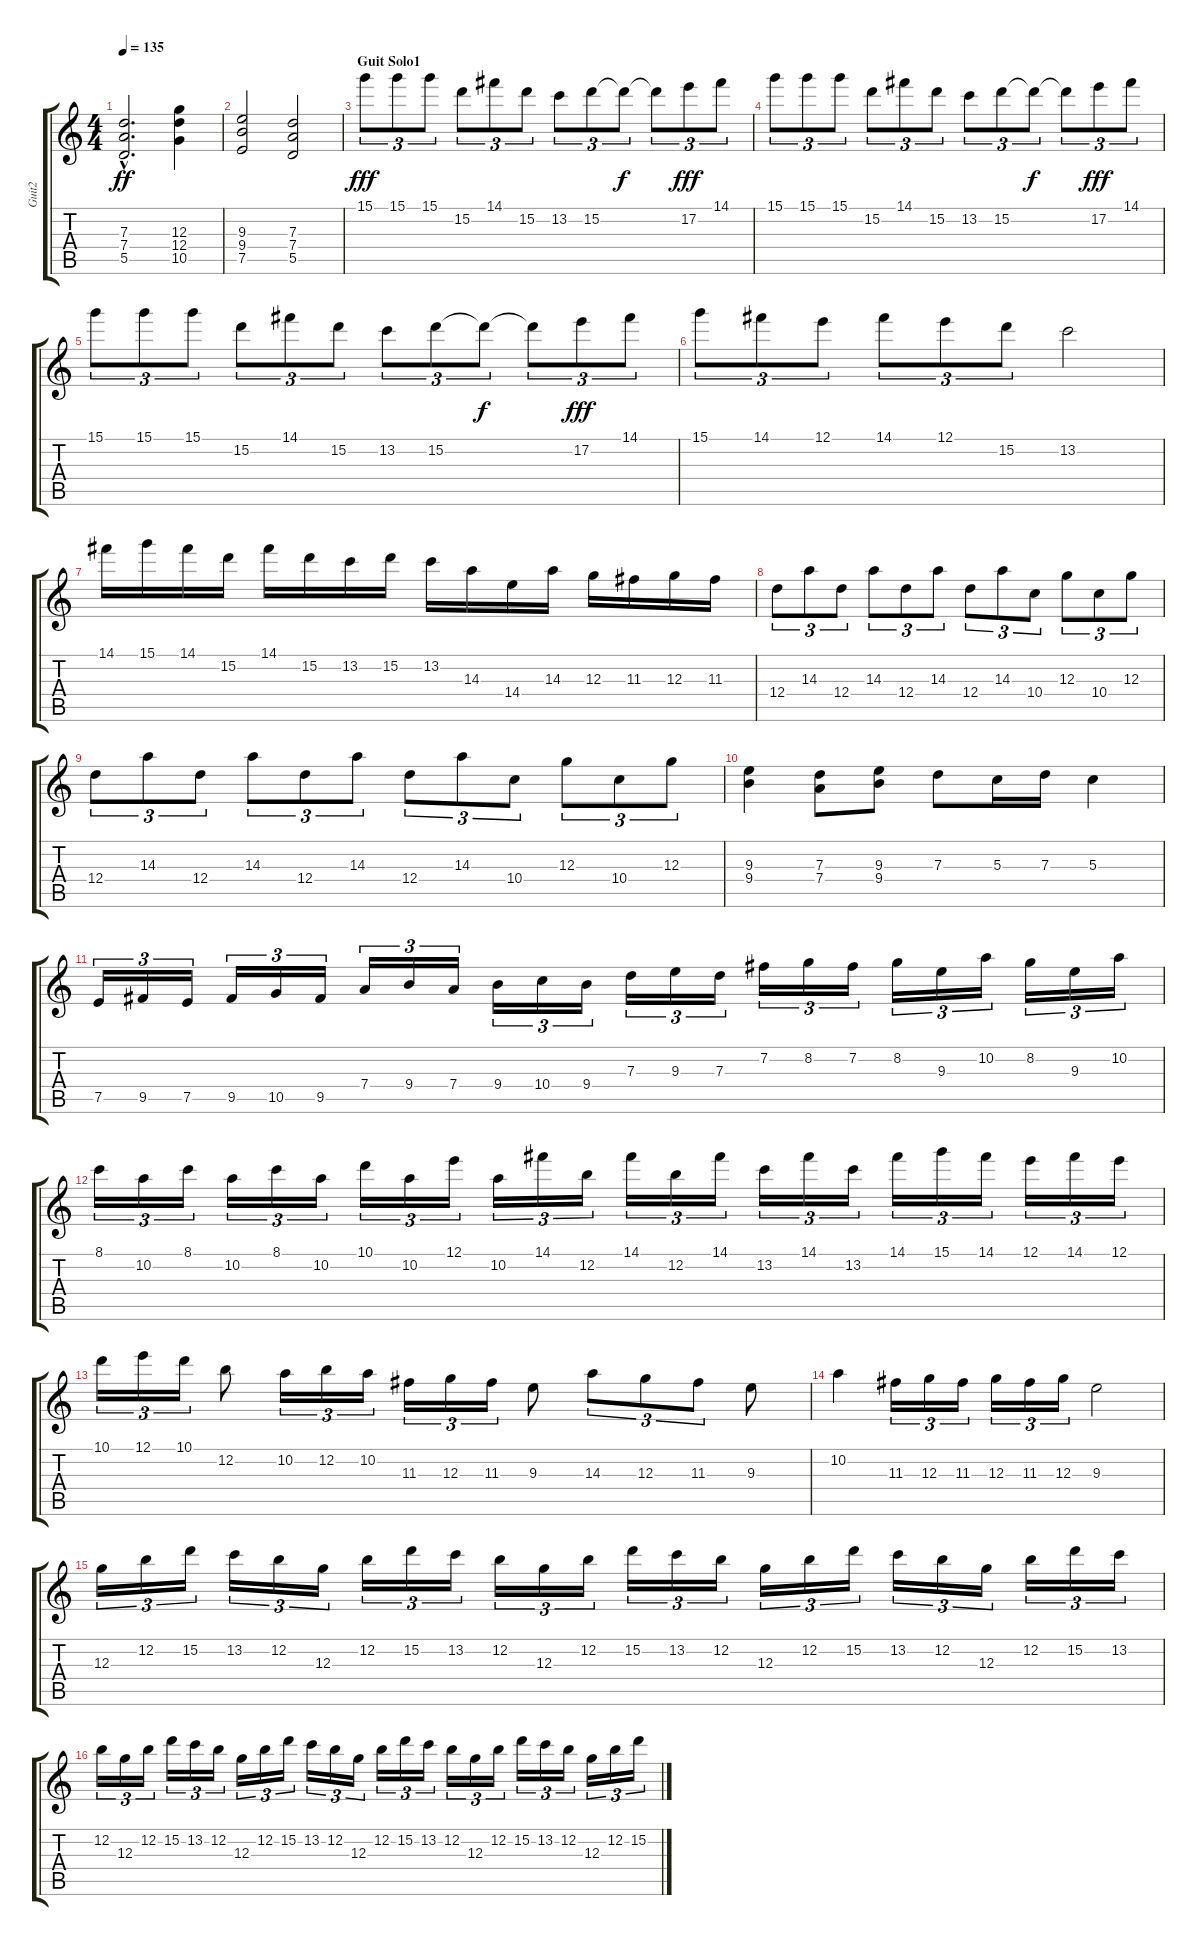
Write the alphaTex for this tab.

\track ("Guit2" "Guit2") {instrument overdrivenguitar}
\staff {score tabs}
\tuning (E4 B3 G3 D3 A2 E2) {hide}
\ts (4 4)
\tempo 135
\clef g2
\ks c
(7.3{hac} 7.4{hac} 5.5{hac}).2{d dy ff} (12.3 12.4 10.5).4 |
(9.3 9.4 7.5).2 (7.3 7.4 5.5).2 |
\section ("" "Guit Solo1")
15.1.8{tu (3 2) dy fff volume 13} 15.1.8{tu (3 2)} 15.1.8{tu (3 2)} 15.2.8{tu (3 2)} 14.1.8{tu (3 2)} 15.2.8{tu (3 2)} 13.2.8{tu (3 2)} 15.2.8{tu (3 2)} 15.2{t}.8{tu (3 2) dy f} 15.2{t}.8{tu (3 2)} 17.2.8{tu (3 2) dy fff} 14.1.8{tu (3 2)} |
15.1.8{tu (3 2)} 15.1.8{tu (3 2)} 15.1.8{tu (3 2)} 15.2.8{tu (3 2)} 14.1.8{tu (3 2)} 15.2.8{tu (3 2)} 13.2.8{tu (3 2)} 15.2.8{tu (3 2)} 15.2{t}.8{tu (3 2) dy f} 15.2{t}.8{tu (3 2)} 17.2.8{tu (3 2) dy fff} 14.1.8{tu (3 2)} |
15.1.8{tu (3 2)} 15.1.8{tu (3 2)} 15.1.8{tu (3 2)} 15.2.8{tu (3 2)} 14.1.8{tu (3 2)} 15.2.8{tu (3 2)} 13.2.8{tu (3 2)} 15.2.8{tu (3 2)} 15.2{t}.8{tu (3 2) dy f} 15.2{t}.8{tu (3 2)} 17.2.8{tu (3 2) dy fff} 14.1.8{tu (3 2)} |
15.1.8{tu (3 2)} 14.1.8{tu (3 2)} 12.1.8{tu (3 2)} 14.1.8{tu (3 2)} 12.1.8{tu (3 2)} 15.2.8{tu (3 2)} 13.2.2 |
14.1.16 15.1.16 14.1.16 15.2.16 14.1.16 15.2.16 13.2.16 15.2.16 13.2.16 14.3.16 14.4.16 14.3.16 12.3.16 11.3.16 12.3.16 11.3.16 |
12.4.8{tu (3 2)} 14.3.8{tu (3 2)} 12.4.8{tu (3 2)} 14.3.8{tu (3 2)} 12.4.8{tu (3 2)} 14.3.8{tu (3 2)} 12.4.8{tu (3 2)} 14.3.8{tu (3 2)} 10.4.8{tu (3 2)} 12.3.8{tu (3 2)} 10.4.8{tu (3 2)} 12.3.8{tu (3 2)} |
12.4.8{tu (3 2)} 14.3.8{tu (3 2)} 12.4.8{tu (3 2)} 14.3.8{tu (3 2)} 12.4.8{tu (3 2)} 14.3.8{tu (3 2)} 12.4.8{tu (3 2)} 14.3.8{tu (3 2)} 10.4.8{tu (3 2)} 12.3.8{tu (3 2)} 10.4.8{tu (3 2)} 12.3.8{tu (3 2)} |
(9.3 9.4).4 (7.3 7.4).8 (9.3 9.4).8 7.3.8 5.3.16 7.3.16 5.3.4 |
7.5.16{tu (3 2)} 9.5.16{tu (3 2)} 7.5.16{tu (3 2)} 9.5.16{tu (3 2)} 10.5.16{tu (3 2)} 9.5.16{tu (3 2)} 7.4.16{tu (3 2)} 9.4.16{tu (3 2)} 7.4.16{tu (3 2)} 9.4.16{tu (3 2)} 10.4.16{tu (3 2)} 9.4.16{tu (3 2)} 7.3.16{tu (3 2)} 9.3.16{tu (3 2)} 7.3.16{tu (3 2)} 7.2.16{tu (3 2)} 8.2.16{tu (3 2)} 7.2.16{tu (3 2)} 8.2.16{tu (3 2)} 9.3.16{tu (3 2)} 10.2.16{tu (3 2)} 8.2.16{tu (3 2)} 9.3.16{tu (3 2)} 10.2.16{tu (3 2)} |
8.1.16{tu (3 2)} 10.2.16{tu (3 2)} 8.1.16{tu (3 2)} 10.2.16{tu (3 2)} 8.1.16{tu (3 2)} 10.2.16{tu (3 2)} 10.1.16{tu (3 2)} 10.2.16{tu (3 2)} 12.1.16{tu (3 2)} 10.2.16{tu (3 2)} 14.1.16{tu (3 2)} 12.2.16{tu (3 2)} 14.1.16{tu (3 2)} 12.2.16{tu (3 2)} 14.1.16{tu (3 2)} 13.2.16{tu (3 2)} 14.1.16{tu (3 2)} 13.2.16{tu (3 2)} 14.1.16{tu (3 2)} 15.1.16{tu (3 2)} 14.1.16{tu (3 2)} 12.1.16{tu (3 2)} 14.1.16{tu (3 2)} 12.1.16{tu (3 2)} |
10.1.16{tu (3 2)} 12.1.16{tu (3 2)} 10.1.16{tu (3 2)} 12.2.8 10.2.16{tu (3 2)} 12.2.16{tu (3 2)} 10.2.16{tu (3 2)} 11.3.16{tu (3 2)} 12.3.16{tu (3 2)} 11.3.16{tu (3 2)} 9.3.8 14.3.8{tu (3 2)} 12.3.8{tu (3 2)} 11.3.8{tu (3 2)} 9.3.8 |
10.2.4 11.3.16{tu (3 2)} 12.3.16{tu (3 2)} 11.3.16{tu (3 2)} 12.3.16{tu (3 2)} 11.3.16{tu (3 2)} 12.3.16{tu (3 2)} 9.3.2 |
12.3.16{tu (3 2)} 12.2.16{tu (3 2)} 15.2.16{tu (3 2)} 13.2.16{tu (3 2)} 12.2.16{tu (3 2)} 12.3.16{tu (3 2)} 12.2.16{tu (3 2)} 15.2.16{tu (3 2)} 13.2.16{tu (3 2)} 12.2.16{tu (3 2)} 12.3.16{tu (3 2)} 12.2.16{tu (3 2)} 15.2.16{tu (3 2)} 13.2.16{tu (3 2)} 12.2.16{tu (3 2)} 12.3.16{tu (3 2)} 12.2.16{tu (3 2)} 15.2.16{tu (3 2)} 13.2.16{tu (3 2)} 12.2.16{tu (3 2)} 12.3.16{tu (3 2)} 12.2.16{tu (3 2)} 15.2.16{tu (3 2)} 13.2.16{tu (3 2)} |
12.2.16{tu (3 2)} 12.3.16{tu (3 2)} 12.2.16{tu (3 2)} 15.2.16{tu (3 2)} 13.2.16{tu (3 2)} 12.2.16{tu (3 2)} 12.3.16{tu (3 2)} 12.2.16{tu (3 2)} 15.2.16{tu (3 2)} 13.2.16{tu (3 2)} 12.2.16{tu (3 2)} 12.3.16{tu (3 2)} 12.2.16{tu (3 2)} 15.2.16{tu (3 2)} 13.2.16{tu (3 2)} 12.2.16{tu (3 2)} 12.3.16{tu (3 2)} 12.2.16{tu (3 2)} 15.2.16{tu (3 2)} 13.2.16{tu (3 2)} 12.2.16{tu (3 2)} 12.3.16{tu (3 2)} 12.2.16{tu (3 2)} 15.2.16{tu (3 2)}
